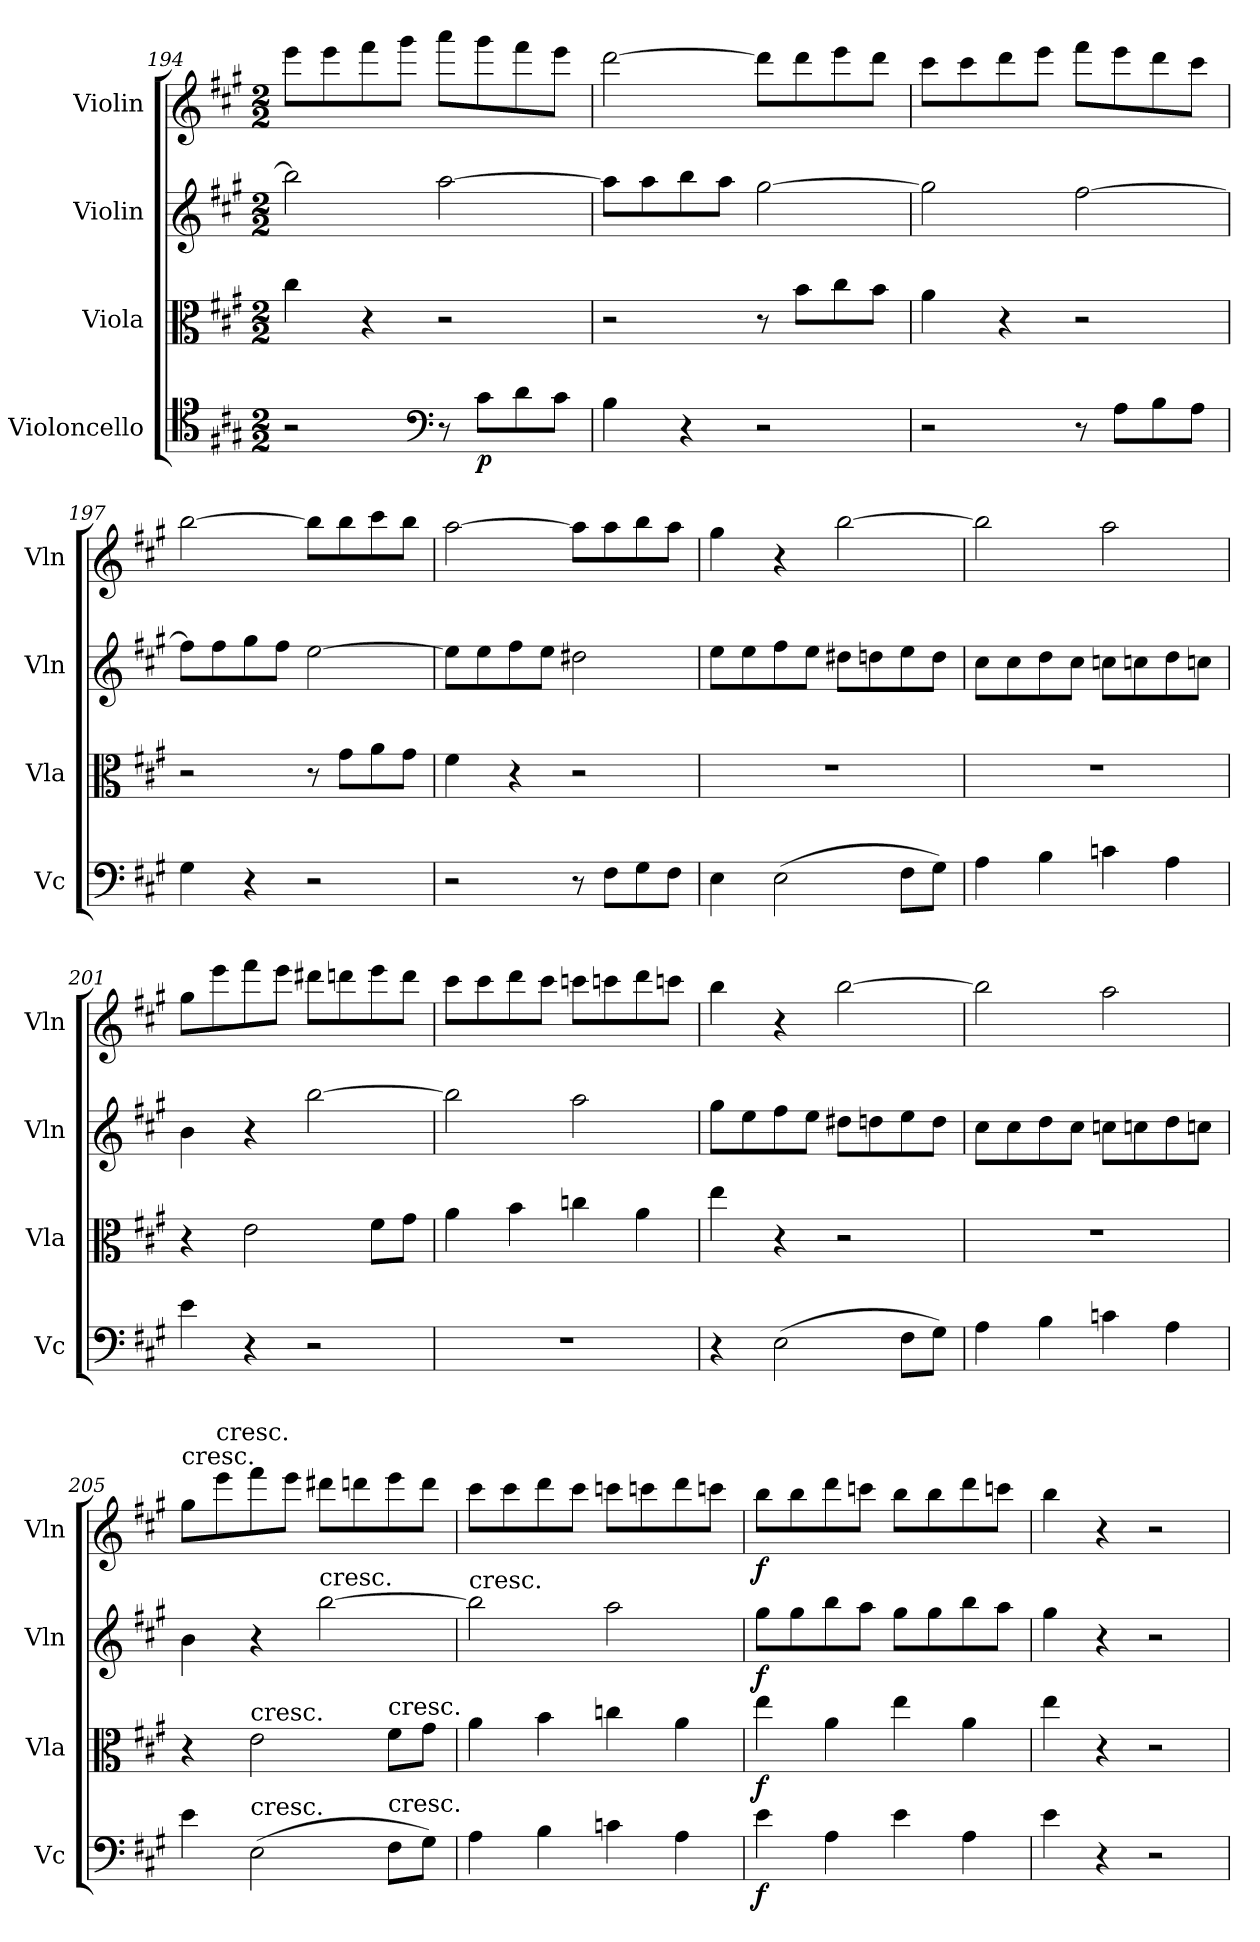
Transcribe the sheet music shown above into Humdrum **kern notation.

**kern	**dynam	**kern	**dynam	**kern	**dynam	**kern	**dynam
*part4	*part4	*part3	*part3	*part2	*part2	*part1	*part1
*staff4	*staff4	*staff3	*staff3	*staff2	*staff2	*staff1	*staff1
*I"Violoncello	*	*I"Viola	*	*I"Violin	*	*I"Violin	*
*I'Vc	*	*I'Vla	*	*I'Vln	*	*I'Vln	*
*clefC4	*	*clefC3	*	*clefG2	*	*clefG2	*
*k[f#c#g#]	*	*k[f#c#g#]	*	*k[f#c#g#]	*	*k[f#c#g#]	*
*A:	*	*A:	*	*A:	*	*A:	*
*M2/2	*	*M2/2	*	*M2/2	*	*M2/2	*
=194	=194	=194	=194	=194	=194	=194	=194
2r	.	4cc#\	.	2bb\]	.	8eee\L	.
.	.	.	.	.	.	8eee\	.
.	.	4r	.	.	.	8fff#\	.
.	.	.	.	.	.	8ggg#\J	.
*clefF4	*	*	*	*	*	*	*
8r	.	2r	.	[2aa\	.	8aaa\L	.
8c#\L	p	.	.	.	.	8ggg#\	.
8d\	.	.	.	.	.	8fff#\	.
8c#\J	.	.	.	.	.	8eee\J	.
=195	=195	=195	=195	=195	=195	=195	=195
4B\	.	2r	.	8aa\L]	.	[2ddd\	.
.	.	.	.	8aa\	.	.	.
4r	.	.	.	8bb\	.	.	.
.	.	.	.	8aa\J	.	.	.
2r	.	8r	.	[2gg#\	.	8ddd\L]	.
.	.	8b\L	.	.	.	8ddd\	.
.	.	8cc#\	.	.	.	8eee\	.
.	.	8b\J	.	.	.	8ddd\J	.
=196	=196	=196	=196	=196	=196	=196	=196
2r	.	4a\	.	2gg#\]	.	8ccc#\L	.
.	.	.	.	.	.	8ccc#\	.
.	.	4r	.	.	.	8ddd\	.
.	.	.	.	.	.	8eee\J	.
8r	.	2r	.	[2ff#\	.	8fff#\L	.
8A\L	.	.	.	.	.	8eee\	.
8B\	.	.	.	.	.	8ddd\	.
8A\J	.	.	.	.	.	8ccc#\J	.
=197	=197	=197	=197	=197	=197	=197	=197
4G#\	.	2r	.	8ff#\L]	.	[2bb\	.
.	.	.	.	8ff#\	.	.	.
4r	.	.	.	8gg#\	.	.	.
.	.	.	.	8ff#\J	.	.	.
2r	.	8r	.	[2ee\	.	8bb\L]	.
.	.	8g#\L	.	.	.	8bb\	.
.	.	8a\	.	.	.	8ccc#\	.
.	.	8g#\J	.	.	.	8bb\J	.
=198	=198	=198	=198	=198	=198	=198	=198
2r	.	4f#\	.	8ee\L]	.	[2aa\	.
.	.	.	.	8ee\	.	.	.
.	.	4r	.	8ff#\	.	.	.
.	.	.	.	8ee\J	.	.	.
8r	.	2r	.	2dd#X\	.	8aa\L]	.
8F#\L	.	.	.	.	.	8aa\	.
8G#\	.	.	.	.	.	8bb\	.
8F#\J	.	.	.	.	.	8aa\J	.
=199	=199	=199	=199	=199	=199	=199	=199
4E\	.	1r	.	8ee\L	.	4gg#\	.
.	.	.	.	8ee\	.	.	.
(2E\	.	.	.	8ff#\	.	4r	.
.	.	.	.	8ee\J	.	.	.
.	.	.	.	8dd#X\L	.	[2bb\	.
.	.	.	.	8ddn\	.	.	.
8F#\L	.	.	.	8ee\	.	.	.
8G#\J)	.	.	.	8dd\J	.	.	.
=200	=200	=200	=200	=200	=200	=200	=200
4A\	.	1r	.	8cc#\L	.	2bb\]	.
.	.	.	.	8cc#\	.	.	.
4B\	.	.	.	8dd\	.	.	.
.	.	.	.	8cc#\J	.	.	.
4cn\	.	.	.	8ccn\L	.	2aa\	.
.	.	.	.	8ccn\	.	.	.
4A\	.	.	.	8dd\	.	.	.
.	.	.	.	8ccn\J	.	.	.
=201	=201	=201	=201	=201	=201	=201	=201
4e\	.	4r	.	4b\	.	8gg#\L	.
.	.	.	.	.	.	8eee\	.
4r	.	2e\	.	4r	.	8fff#\	.
.	.	.	.	.	.	8eee\J	.
2r	.	.	.	[2bb\	.	8ddd#X\L	.
.	.	.	.	.	.	8dddn\	.
.	.	8f#\L	.	.	.	8eee\	.
.	.	8g#\J	.	.	.	8ddd\J	.
=202	=202	=202	=202	=202	=202	=202	=202
1r	.	4a\	.	2bb\]	.	8ccc#\L	.
.	.	.	.	.	.	8ccc#\	.
.	.	4b\	.	.	.	8ddd\	.
.	.	.	.	.	.	8ccc#\J	.
.	.	4ccn\	.	2aa\	.	8cccn\L	.
.	.	.	.	.	.	8cccn\	.
.	.	4a\	.	.	.	8ddd\	.
.	.	.	.	.	.	8cccn\J	.
=203	=203	=203	=203	=203	=203	=203	=203
4r	.	4ee\	.	8gg#\L	.	4bb\	.
.	.	.	.	8ee\	.	.	.
(2E\	.	4r	.	8ff#\	.	4r	.
.	.	.	.	8ee\J	.	.	.
.	.	2r	.	8dd#X\L	.	[2bb\	.
.	.	.	.	8ddn\	.	.	.
8F#\L	.	.	.	8ee\	.	.	.
8G#\J)	.	.	.	8dd\J	.	.	.
=204	=204	=204	=204	=204	=204	=204	=204
4A\	.	1r	.	8cc#\L	.	2bb\]	.
.	.	.	.	8cc#\	.	.	.
4B\	.	.	.	8dd\	.	.	.
.	.	.	.	8cc#\J	.	.	.
4cn\	.	.	.	8ccn\L	.	2aa\	.
.	.	.	.	8ccn\	.	.	.
4A\	.	.	.	8dd\	.	.	.
.	.	.	.	8ccn\J	.	.	.
=205	=205	=205	=205	=205	=205	=205	=205
!	!	!	!	!	!	!LO:TX:t=cresc.	!
4e\	.	4r	.	4b\	.	8gg#\L	.
!	!	!	!	!	!	!LO:TX:t=cresc.	!
.	.	.	.	.	.	8eee\	.
!	!	!LO:TX:t=cresc.	!	!	!	!	!
!LO:TX:t=cresc.	!	!	!	!	!	!	!
(2E\	.	2e\	.	4r	.	8fff#\	.
.	.	.	.	.	.	8eee\J	.
!	!	!	!	!LO:TX:t=cresc.	!	!	!
.	.	.	.	[2bb\	.	8ddd#X\L	.
.	.	.	.	.	.	8dddn\	.
!	!	!LO:TX:t=cresc.	!	!	!	!	!
!LO:TX:t=cresc.	!	!	!	!	!	!	!
8F#\L	.	8f#\L	.	.	.	8eee\	.
8G#\J)	.	8g#\J	.	.	.	8ddd\J	.
=206	=206	=206	=206	=206	=206	=206	=206
!	!	!	!	!LO:TX:t=cresc.	!	!	!
4A\	.	4a\	.	2bb\]	.	8ccc#\L	.
.	.	.	.	.	.	8ccc#\	.
4B\	.	4b\	.	.	.	8ddd\	.
.	.	.	.	.	.	8ccc#\J	.
4cn\	.	4ccn\	.	2aa\	.	8cccn\L	.
.	.	.	.	.	.	8cccn\	.
4A\	.	4a\	.	.	.	8ddd\	.
.	.	.	.	.	.	8cccn\J	.
=207	=207	=207	=207	=207	=207	=207	=207
4e\	f	4ee\	f	8gg#\L	f	8bb\L	f
.	.	.	.	8gg#\	.	8bb\	.
4A\	.	4a\	.	8bb\	.	8ddd\	.
.	.	.	.	8aa\J	.	8cccn\J	.
4e\	.	4ee\	.	8gg#\L	.	8bb\L	.
.	.	.	.	8gg#\	.	8bb\	.
4A\	.	4a\	.	8bb\	.	8ddd\	.
.	.	.	.	8aa\J	.	8cccn\J	.
=208	=208	=208	=208	=208	=208	=208	=208
4e\	.	4ee\	.	4gg#\	.	4bb\	.
4r	.	4r	.	4r	.	4r	.
2r	.	2r	.	2r	.	2r	.
=	=	=	=	=	=	=	=
*-	*-	*-	*-	*-	*-	*-	*-
